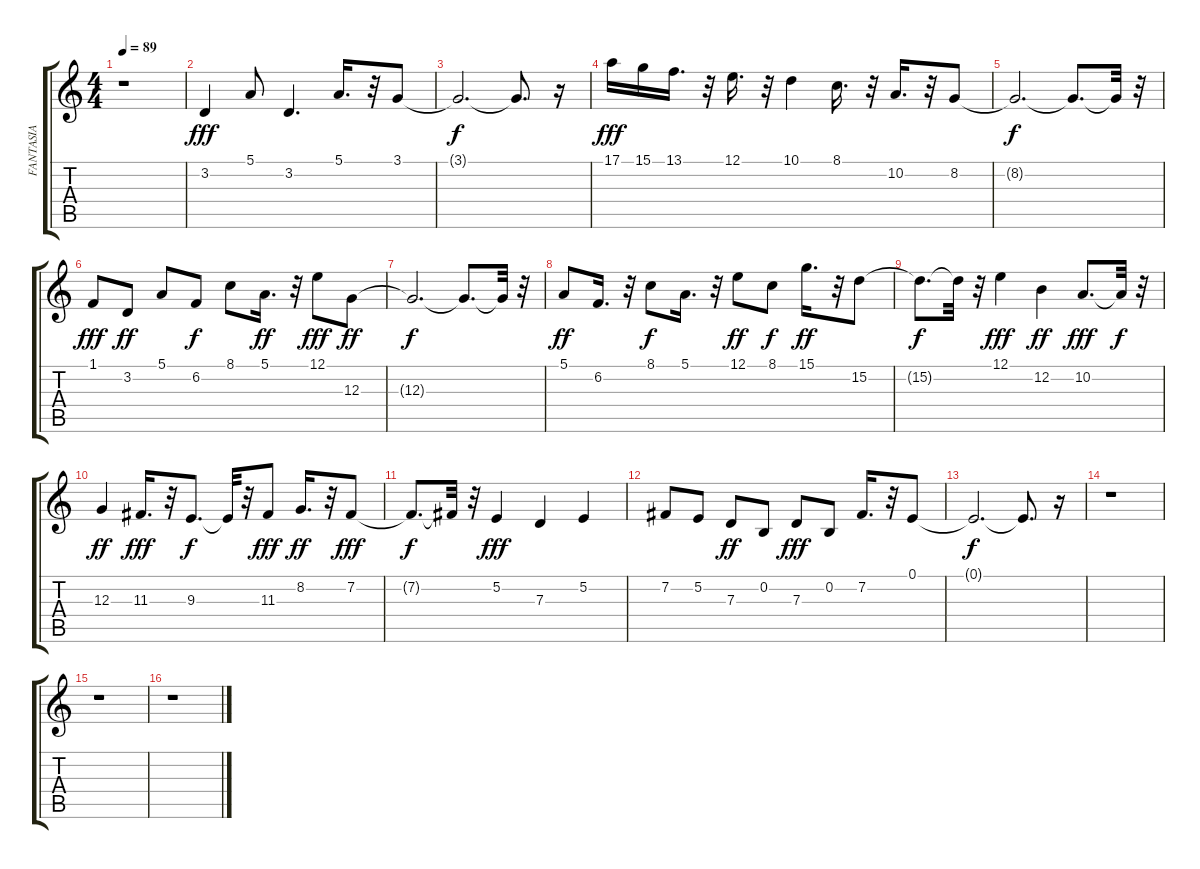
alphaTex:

\track ("FANTASIA" "FANTASIA") {instrument pad1newage}
\staff {score tabs}
\tuning (E4 B3 G3 D3 A2 E2) {hide}
\ts (4 4)
\tempo 89
\clef g2
\ks c
r.1{dy f} |
3.2.4{dy fff} 5.1.8 3.2.4{d} 5.1.16{d} r.32 3.1.8 |
3.1{t}.2{d dy f} 3.1{t}.8{d} r.16 |
17.1.16{dy fff} 15.1.16 13.1.16{d} r.32 12.1.16{d} r.32 10.1.4 8.1.16{d} r.32 10.2.16{d} r.32 8.2.8 |
8.2{t}.2{d dy f} 8.2{t}.8{d} 8.2{t}.32 r.32 |
1.1.8{dy fff} 3.2.8{dy ff} 5.1.8 6.2.8{dy f} 8.1.8 5.1.16{d dy ff} r.32 12.1.8{dy fff} 12.3.8{dy ff} |
12.3{t}.2{d dy f} 12.3{t}.8{d} 12.3{t}.32 r.32 |
5.1.8{dy ff} 6.2.16{d} r.32 8.1.8{dy f} 5.1.16{d} r.32 12.1.8{dy ff} 8.1.8{dy f} 15.1.16{d dy ff} r.32 15.2.8 |
15.2{t}.8{d dy f} 15.2{t}.32 r.32 12.1.4{dy fff} 12.2.4{dy ff} 10.2.8{d dy fff} 10.2{t}.32{dy f} r.32 |
12.3.4{dy ff} 11.3.16{d dy fff} r.32 9.3.8{d dy f} 9.3{t}.32 r.32 11.3.8{dy fff} 8.2.16{d dy ff} r.32 7.2.8{dy fff} |
7.2{t}.8{d dy f} 7.2{t}.32 r.32 5.2.4{dy fff} 7.3.4 5.2.4 |
7.2.8 5.2.8 7.3.8{dy ff} 0.2.8 7.3.8{dy fff} 0.2.8 7.2.16{d} r.32 0.1.8 |
0.1{t}.2{d dy f} 0.1{t}.8{d} r.16 |
r.1 |
r.1 |
r.1
